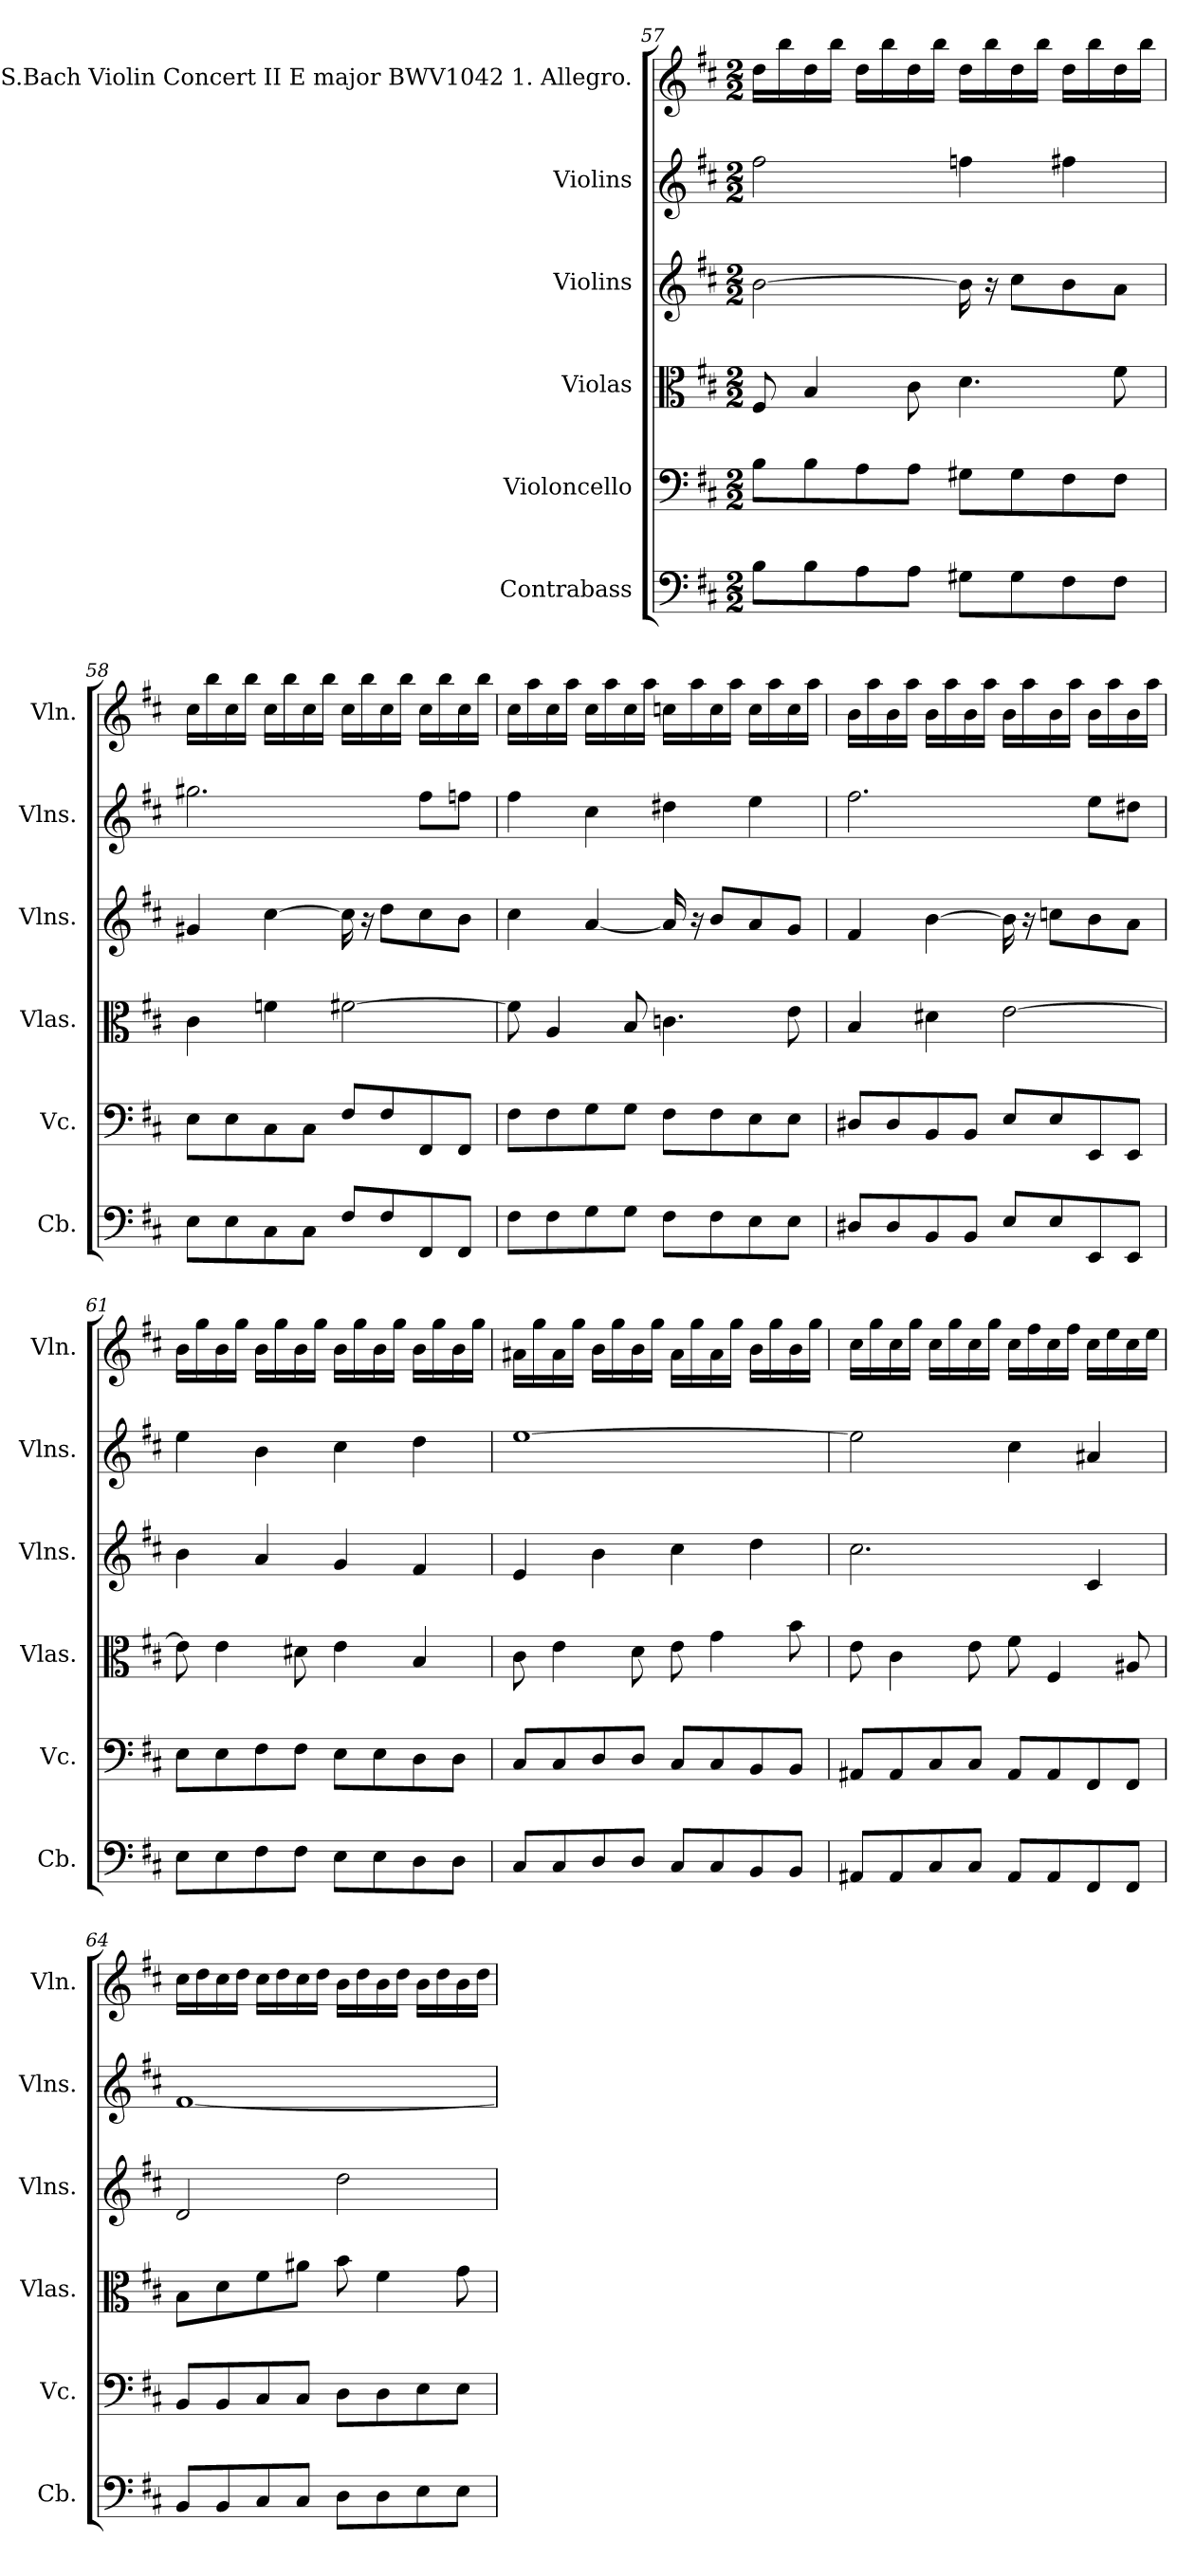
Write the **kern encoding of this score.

**kern	**kern	**kern	**kern	**kern	**kern
*part6	*part5	*part4	*part3	*part2	*part1
*staff6	*staff5	*staff4	*staff3	*staff2	*staff1
*I"Contrabass	*I"Violoncello	*I"Violas	*I"Violins	*I"Violins	*I"Violin, J.S.Bach Violin Concert II E major BWV1042 1. Allegro.
*I'Cb.	*I'Vc.	*I'Vlas.	*I'Vlns.	*I'Vlns.	*I'Vln.
!!LO:LB:g=z
*clefF4	*clefF4	*clefC3	*clefG2	*clefG2	*clefG2
*ITrd7c12	*	*	*	*	*
*k[f#c#]	*k[f#c#]	*k[f#c#]	*k[f#c#]	*k[f#c#]	*k[f#c#]
*M2/2	*M2/2	*M2/2	*M2/2	*M2/2	*M2/2
=57	=57	=57	=57	=57	=57
8BB\L	8B\L	8F#/	[2b\	2ff#\	16dd\LL
.	.	.	.	.	16bb\
8BB\	8B\	4B/	.	.	16dd\
.	.	.	.	.	16bb\JJ
8AA\	8A\	.	.	.	16dd\LL
.	.	.	.	.	16bb\
8AA\J	8A\J	8c#\	.	.	16dd\
.	.	.	.	.	16bb\JJ
8GG#X\L	8G#X\L	4.d\	16b\]	4ffn\	16dd\LL
.	.	.	16r	.	16bb\
8GG#\	8G#\	.	8cc#\L	.	16dd\
.	.	.	.	.	16bb\JJ
8FF#\	8F#\	.	8b\	4ff#X\	16dd\LL
.	.	.	.	.	16bb\
8FF#\J	8F#\J	8f#\	8a\J	.	16dd\
.	.	.	.	.	16bb\JJ
=58	=58	=58	=58	=58	=58
8EE\L	8E\L	4c#\	4g#X/	2.gg#X\	16cc#\LL
.	.	.	.	.	16bb\
8EE\	8E\	.	.	.	16cc#\
.	.	.	.	.	16bb\JJ
8CC#\	8C#\	4fn\	[4cc#\	.	16cc#\LL
.	.	.	.	.	16bb\
8CC#\J	8C#\J	.	.	.	16cc#\
.	.	.	.	.	16bb\JJ
8FF#/L	8F#/L	[2f#X\	16cc#\]	.	16cc#\LL
.	.	.	16r	.	16bb\
8FF#/	8F#/	.	8dd\L	.	16cc#\
.	.	.	.	.	16bb\JJ
8FFF#/	8FF#/	.	8cc#\	8ff#\L	16cc#\LL
.	.	.	.	.	16bb\
8FFF#/J	8FF#/J	.	8b\J	8ffn\J	16cc#\
.	.	.	.	.	16bb\JJ
!!LO:LB:g=z
=59	=59	=59	=59	=59	=59
8FF#\L	8F#\L	8f#\]	4cc#\	4ff#\	16cc#\LL
.	.	.	.	.	16aa\
8FF#\	8F#\	4A/	.	.	16cc#\
.	.	.	.	.	16aa\JJ
8GG\	8G\	.	[4a/	4cc#\	16cc#\LL
.	.	.	.	.	16aa\
8GG\J	8G\J	8B/	.	.	16cc#\
.	.	.	.	.	16aa\JJ
8FF#\L	8F#\L	4.cn\	16a/]	4dd#X\	16ccn\LL
.	.	.	16r	.	16aa\
8FF#\	8F#\	.	8b/L	.	16cc\
.	.	.	.	.	16aa\JJ
8EE\	8E\	.	8a/	4ee\	16cc\LL
.	.	.	.	.	16aa\
8EE\J	8E\J	8e\	8g/J	.	16cc\
.	.	.	.	.	16aa\JJ
=60	=60	=60	=60	=60	=60
8DD#X/L	8D#X/L	4B/	4f#/	2.ff#\	16b\LL
.	.	.	.	.	16aa\
8DD#/	8D#/	.	.	.	16b\
.	.	.	.	.	16aa\JJ
8BBB/	8BB/	4d#X\	[4b\	.	16b\LL
.	.	.	.	.	16aa\
8BBB/J	8BB/J	.	.	.	16b\
.	.	.	.	.	16aa\JJ
8EE/L	8E/L	[2e\	16b\]	.	16b\LL
.	.	.	16r	.	16aa\
8EE/	8E/	.	8ccn\L	.	16b\
.	.	.	.	.	16aa\JJ
8EEE/	8EE/	.	8b\	8ee\L	16b\LL
.	.	.	.	.	16aa\
8EEE/J	8EE/J	.	8a\J	8dd#X\J	16b\
.	.	.	.	.	16aa\JJ
!!LO:LB:g=z
=61	=61	=61	=61	=61	=61
8EE\L	8E\L	8e\]	4b\	4ee\	16b\LL
.	.	.	.	.	16gg\
8EE\	8E\	4e\	.	.	16b\
.	.	.	.	.	16gg\JJ
8FF#\	8F#\	.	4a/	4b\	16b\LL
.	.	.	.	.	16gg\
8FF#\J	8F#\J	8d#X\	.	.	16b\
.	.	.	.	.	16gg\JJ
8EE\L	8E\L	4e\	4g/	4cc#\	16b\LL
.	.	.	.	.	16gg\
8EE\	8E\	.	.	.	16b\
.	.	.	.	.	16gg\JJ
8DD\	8D\	4B/	4f#/	4dd\	16b\LL
.	.	.	.	.	16gg\
8DD\J	8D\J	.	.	.	16b\
.	.	.	.	.	16gg\JJ
=62	=62	=62	=62	=62	=62
8CC#/L	8C#/L	8c#\	4e/	[1ee	16a#X\LL
.	.	.	.	.	16gg\
8CC#/	8C#/	4e\	.	.	16a#\
.	.	.	.	.	16gg\JJ
8DD/	8D/	.	4b\	.	16b\LL
.	.	.	.	.	16gg\
8DD/J	8D/J	8d\	.	.	16b\
.	.	.	.	.	16gg\JJ
8CC#/L	8C#/L	8e\	4cc#\	.	16a#\LL
.	.	.	.	.	16gg\
8CC#/	8C#/	4g\	.	.	16a#\
.	.	.	.	.	16gg\JJ
8BBB/	8BB/	.	4dd\	.	16b\LL
.	.	.	.	.	16gg\
8BBB/J	8BB/J	8b\	.	.	16b\
.	.	.	.	.	16gg\JJ
!!LO:LB:g=z
=63	=63	=63	=63	=63	=63
8AAA#X/L	8AA#X/L	8e\	2.cc#\	2ee\]	16cc#\LL
.	.	.	.	.	16gg\
8AAA#/	8AA#/	4c#\	.	.	16cc#\
.	.	.	.	.	16gg\JJ
8CC#/	8C#/	.	.	.	16cc#\LL
.	.	.	.	.	16gg\
8CC#/J	8C#/J	8e\	.	.	16cc#\
.	.	.	.	.	16gg\JJ
8AAA#/L	8AA#/L	8f#\	.	4cc#\	16cc#\LL
.	.	.	.	.	16ff#\
8AAA#/	8AA#/	4F#/	.	.	16cc#\
.	.	.	.	.	16ff#\JJ
8FFF#/	8FF#/	.	4c#/	4a#X/	16cc#\LL
.	.	.	.	.	16ee\
8FFF#/J	8FF#/J	8A#X/	.	.	16cc#\
.	.	.	.	.	16ee\JJ
=64	=64	=64	=64	=64	=64
8BBB/L	8BB/L	8B\L	2d/	[1f#	16cc#\LL
.	.	.	.	.	16dd\
8BBB/	8BB/	8d\	.	.	16cc#\
.	.	.	.	.	16dd\JJ
8CC#/	8C#/	8f#\	.	.	16cc#\LL
.	.	.	.	.	16dd\
8CC#/J	8C#/J	8a#X\J	.	.	16cc#\
.	.	.	.	.	16dd\JJ
8DD\L	8D\L	8b\	2dd\	.	16b\LL
.	.	.	.	.	16dd\
8DD\	8D\	4f#\	.	.	16b\
.	.	.	.	.	16dd\JJ
8EE\	8E\	.	.	.	16b\LL
.	.	.	.	.	16dd\
8EE\J	8E\J	8g\	.	.	16b\
.	.	.	.	.	16dd\JJ
=	=	=	=	=	=
*-	*-	*-	*-	*-	*-
